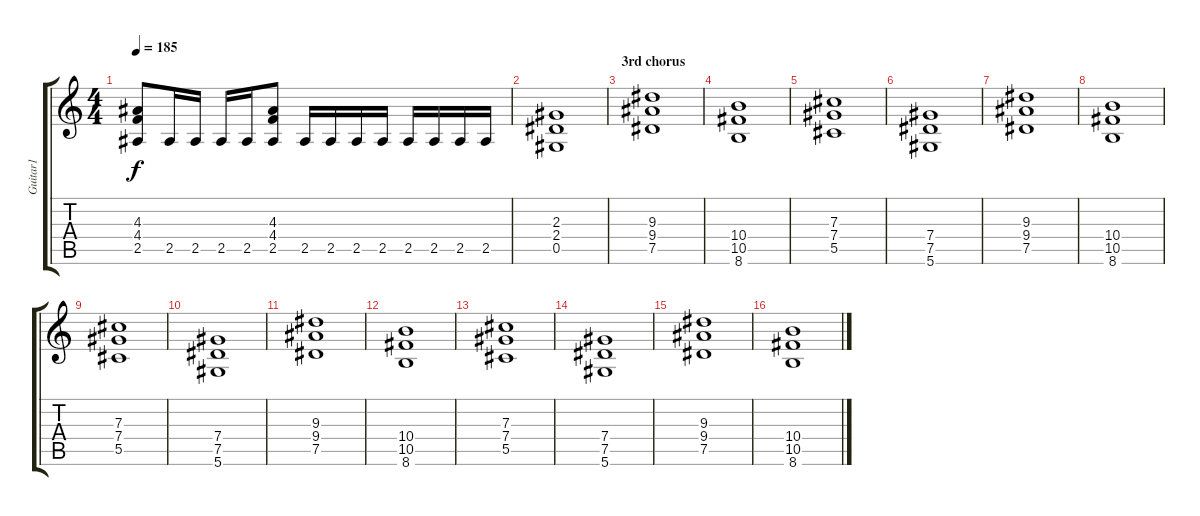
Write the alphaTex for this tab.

\track ("Guitar1" "Guitar1") {instrument distortionguitar}
\staff {score tabs}
\tuning (Eb4 Bb3 Gb3 Db3 Ab2 Eb2) {hide}
\ts (4 4)
\tempo 185
\clef g2
\ks c
(4.3 4.4 2.5).8{dy f} 2.5.16 2.5.16 2.5.16 2.5.16 (4.3 4.4 2.5).8 2.5.16 2.5.16 2.5.16 2.5.16 2.5.16 2.5.16 2.5.16 2.5.16 |
(2.3 2.4 0.5).1 |
\section ("" "3rd chorus")
(9.3 9.4 7.5).1 |
(10.4 10.5 8.6).1 |
(7.3 7.4 5.5).1 |
(7.4 7.5 5.6).1 |
(9.3 9.4 7.5).1 |
(10.4 10.5 8.6).1 |
(7.3 7.4 5.5).1 |
(7.4 7.5 5.6).1 |
(9.3 9.4 7.5).1 |
(10.4 10.5 8.6).1 |
(7.3 7.4 5.5).1 |
(7.4 7.5 5.6).1 |
(9.3 9.4 7.5).1 |
(10.4 10.5 8.6).1
